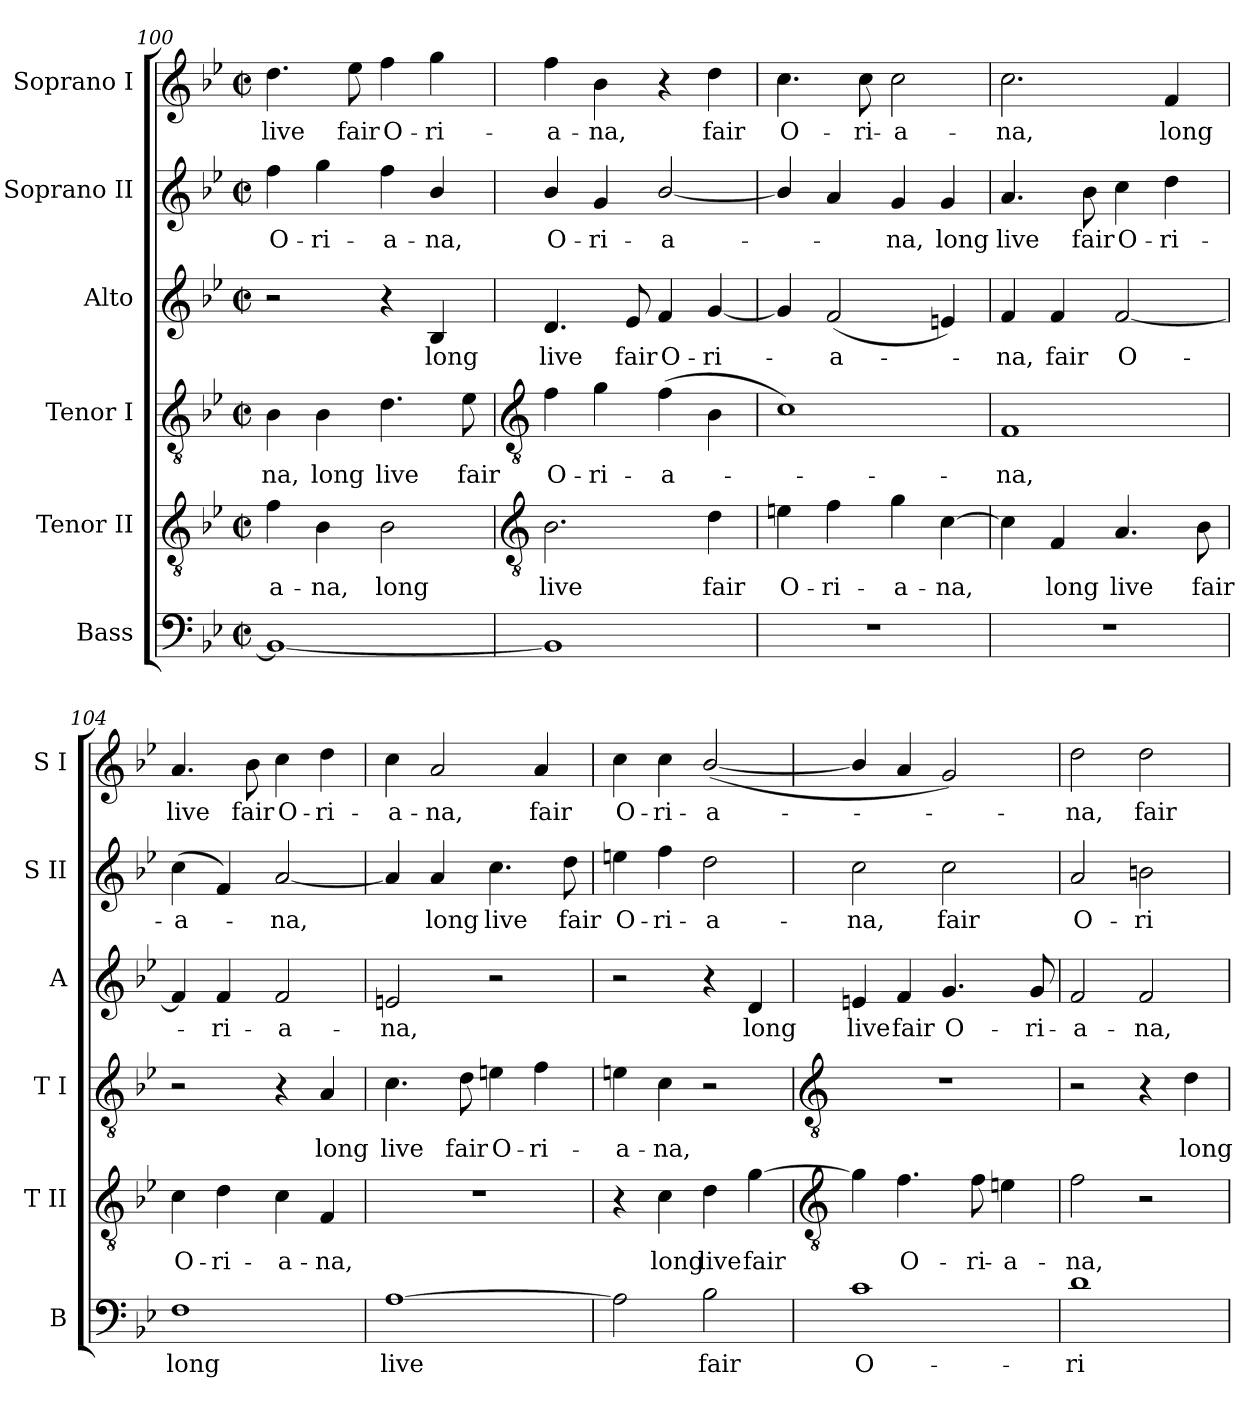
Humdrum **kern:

**kern	**text	**kern	**text	**kern	**text	**kern	**text	**kern	**text	**kern	**text
*part6	*part6	*part5	*part5	*part4	*part4	*part3	*part3	*part2	*part2	*part1	*part1
*staff6	*staff6	*staff5	*staff5	*staff4	*staff4	*staff3	*staff3	*staff2	*staff2	*staff1	*staff1
*I"Bass	*	*I"Tenor II	*	*I"Tenor I	*	*I"Alto	*	*I"Soprano II	*	*I"Soprano I	*
*I'B	*	*I'T II	*	*I'T I	*	*I'A	*	*I'S II	*	*I'S I	*
*clefF4	*	*clefGv2	*	*clefGv2	*	*clefG2	*	*clefG2	*	*clefG2	*
*k[b-e-]	*	*k[b-e-]	*	*k[b-e-]	*	*k[b-e-]	*	*k[b-e-]	*	*k[b-e-]	*
*B-:	*	*B-:	*	*B-:	*	*B-:	*	*B-:	*	*B-:	*
*M2/2	*	*M2/2	*	*M2/2	*	*M2/2	*	*M2/2	*	*M2/2	*
*met(c|)	*	*met(c|)	*	*met(c|)	*	*met(c|)	*	*met(c|)	*	*met(c|)	*
=100	=100	=100	=100	=100	=100	=100	=100	=100	=100	=100	=100
!	!	!	!LO:LY:b	!	!LO:LY:b	!	!	!	!LO:LY:b	!	!LO:LY:b
1BB-_	.	4f	-a-	4B-	-na,	2r	.	4ff	O-	4.dd	live
!	!	!	!LO:LY:b	!	!LO:LY:b	!	!	!	!LO:LY:b	!	!
.	.	4B-	-na,	4B-	long	.	.	4gg	-ri-	.	.
!	!	!	!	!	!	!	!	!	!	!	!LO:LY:b
.	.	.	.	.	.	.	.	.	.	8ee-	fair
!	!	!	!LO:LY:b	!	!LO:LY:b	!	!	!	!LO:LY:b	!	!LO:LY:b
.	.	2B-	long	4.d	live	4r	.	4ff	-a-	4ff	O-
!	!	!	!	!	!	!	!LO:LY:b	!	!LO:LY:b	!	!LO:LY:b
.	.	.	.	.	.	4B-	long	4b-/	-na,	4gg	-ri-
!	!	!	!	!	!LO:LY:b	!	!	!	!	!	!
.	.	.	.	8e-	fair	.	.	.	.	.	.
!!LO:LB:g=z
=101	=101	=101	=101	=101	=101	=101	=101	=101	=101	=101	=101
*	*	*clefGv2	*	*clefGv2	*	*	*	*	*	*	*
!	!	!	!LO:LY:b	!	!LO:LY:b	!	!LO:LY:b	!	!LO:LY:b	!	!LO:LY:b
1BB-]	.	2.B-	live	4f	O-	4.d	live	4b-/	O-	4ff	-a-
!	!	!	!	!	!LO:LY:b	!	!	!	!LO:LY:b	!	!LO:LY:b
.	.	.	.	4g	-ri-	.	.	4g	-ri-	4b-	-na,
!	!	!	!	!	!	!	!LO:LY:b	!	!	!	!
.	.	.	.	.	.	8e-	fair	.	.	.	.
!	!	!	!	!	!LO:LY:b	!	!LO:LY:b	!	!LO:LY:b	!	!
.	.	.	.	(>4f	-a-	4f	O-	[2b-/	-a-	4r	.
!	!	!	!LO:LY:b	!	!	!	!LO:LY:b	!	!	!	!LO:LY:b
.	.	4d	fair	4B-	.	[4g	-ri-	.	.	4dd	fair
=102	=102	=102	=102	=102	=102	=102	=102	=102	=102	=102	=102
!	!	!	!LO:LY:b	!	!	!	!	!	!	!	!LO:LY:b
1r	.	4en	O-	1c)	.	4g]	.	4b-/]	.	4.cc	O-
!	!	!	!LO:LY:b	!	!	!	!LO:LY:b	!	!	!	!
.	.	4f	-ri-	.	.	(<2f	a-	4a	.	.	.
!	!	!	!	!	!	!	!	!	!	!	!LO:LY:b
.	.	.	.	.	.	.	.	.	.	8cc	-ri-
!	!	!	!LO:LY:b	!	!	!	!	!	!LO:LY:b	!	!LO:LY:b
.	.	4g	-a-	.	.	.	.	4g	na,	2cc	-a-
!	!	!	!LO:LY:b	!	!	!	!	!	!LO:LY:b	!	!
.	.	[4c	-na,	.	.	4en)	.	4g	long	.	.
=103	=103	=103	=103	=103	=103	=103	=103	=103	=103	=103	=103
!	!	!	!	!	!LO:LY:b	!	!LO:LY:b	!	!LO:LY:b	!	!LO:LY:b
1r	.	4c]	.	1F	na,	4f	na,	4.a	live	2.cc	-na,
!	!	!	!LO:LY:b	!	!	!	!LO:LY:b	!	!	!	!
.	.	4F	long	.	.	4f	fair	.	.	.	.
!	!	!	!	!	!	!	!	!	!LO:LY:b	!	!
.	.	.	.	.	.	.	.	8b-	fair	.	.
!	!	!	!LO:LY:b	!	!	!	!LO:LY:b	!	!LO:LY:b	!	!
.	.	4.A	live	.	.	[2f	O-	4cc	O-	.	.
!	!	!	!	!	!	!	!	!	!LO:LY:b	!	!LO:LY:b
.	.	.	.	.	.	.	.	4dd	-ri-	4f	long
!	!	!	!LO:LY:b	!	!	!	!	!	!	!	!
.	.	8B-	fair	.	.	.	.	.	.	.	.
=104	=104	=104	=104	=104	=104	=104	=104	=104	=104	=104	=104
!	!LO:LY:b	!	!LO:LY:b	!	!	!	!	!	!LO:LY:b	!	!LO:LY:b
1F	long	4c	O-	2r	.	4f]	.	(4cc	-a-	4.a	live
!	!	!	!LO:LY:b	!	!	!	!LO:LY:b	!	!	!	!
.	.	4d	-ri-	.	.	4f	ri-	4f)	.	.	.
!	!	!	!	!	!	!	!	!	!	!	!LO:LY:b
.	.	.	.	.	.	.	.	.	.	8b-	fair
!	!	!	!LO:LY:b	!	!	!	!LO:LY:b	!	!LO:LY:b	!	!LO:LY:b
.	.	4c	-a-	4r	.	2f	-a-	[2a	na,	4cc	O-
!	!	!	!LO:LY:b	!	!LO:LY:b	!	!	!	!	!	!LO:LY:b
.	.	4F	-na,	4A	long	.	.	.	.	4dd	-ri-
=105	=105	=105	=105	=105	=105	=105	=105	=105	=105	=105	=105
!	!LO:LY:b	!	!	!	!LO:LY:b	!	!LO:LY:b	!	!	!	!LO:LY:b
[1A	live	1r	.	4.c	live	2en	-na,	4a]	.	4cc	-a-
!	!	!	!	!	!	!	!	!	!LO:LY:b	!	!LO:LY:b
.	.	.	.	.	.	.	.	4a	long	2a	-na,
!	!	!	!	!	!LO:LY:b	!	!	!	!	!	!
.	.	.	.	8d	fair	.	.	.	.	.	.
!	!	!	!	!	!LO:LY:b	!	!	!	!LO:LY:b	!	!
.	.	.	.	4en	O-	2r	.	4.cc	live	.	.
!	!	!	!	!	!LO:LY:b	!	!	!	!	!	!LO:LY:b
.	.	.	.	4f	-ri-	.	.	.	.	4a	fair
!	!	!	!	!	!	!	!	!	!LO:LY:b	!	!
.	.	.	.	.	.	.	.	8dd	fair	.	.
=106	=106	=106	=106	=106	=106	=106	=106	=106	=106	=106	=106
!	!	!	!	!	!LO:LY:b	!	!	!	!LO:LY:b	!	!LO:LY:b
2A]	.	4r	.	4en	-a-	2r	.	4een	O-	4cc	O-
!	!	!	!LO:LY:b	!	!LO:LY:b	!	!	!	!LO:LY:b	!	!LO:LY:b
.	.	4c	long	4c	-na,	.	.	4ff	-ri-	4cc	-ri-
!	!LO:LY:b	!	!LO:LY:b	!	!	!	!	!	!LO:LY:b	!	!LO:LY:b
2B-	fair	4d	live	2r	.	4r	.	2dd	-a-	(<[2b-/	-a-
!	!	!	!LO:LY:b	!	!	!	!LO:LY:b	!	!	!	!
.	.	[4g	fair	.	.	4d	long	.	.	.	.
!!LO:LB:g=z
=107	=107	=107	=107	=107	=107	=107	=107	=107	=107	=107	=107
*	*	*clefGv2	*	*clefGv2	*	*	*	*	*	*	*
!	!LO:LY:b	!	!	!	!	!	!LO:LY:b	!	!LO:LY:b	!	!
1c	O-	4g]	.	1r	.	4en	live	2cc	-na,	4b-/]	.
!	!	!	!LO:LY:b	!	!	!	!LO:LY:b	!	!	!	!
.	.	4.f	O-	.	.	4f	fair	.	.	4a	.
!	!	!	!	!	!	!	!LO:LY:b	!	!LO:LY:b	!	!
.	.	.	.	.	.	4.g	O-	2cc	fair	2g)	.
!	!	!	!LO:LY:b	!	!	!	!	!	!	!	!
.	.	8f	-ri-	.	.	.	.	.	.	.	.
!	!	!	!LO:LY:b	!	!	!	!	!	!	!	!
.	.	4en	-a-	.	.	.	.	.	.	.	.
!	!	!	!	!	!	!	!LO:LY:b	!	!	!	!
.	.	.	.	.	.	8g	-ri-	.	.	.	.
=108	=108	=108	=108	=108	=108	=108	=108	=108	=108	=108	=108
!	!LO:LY:b	!	!LO:LY:b	!	!	!	!LO:LY:b	!	!LO:LY:b	!	!LO:LY:b
1d	-ri-	2f	-na,	2r	.	2f	-a-	2a	O-	2dd	na,
!	!	!	!	!	!	!	!LO:LY:b	!	!LO:LY:b	!	!LO:LY:b
.	.	2r	.	4r	.	2f	-na,	2bn	-ri-	2dd	fair
!	!	!	!	!	!LO:LY:b	!	!	!	!	!	!
.	.	.	.	4d	long	.	.	.	.	.	.
=	=	=	=	=	=	=	=	=	=	=	=
*-	*-	*-	*-	*-	*-	*-	*-	*-	*-	*-	*-
